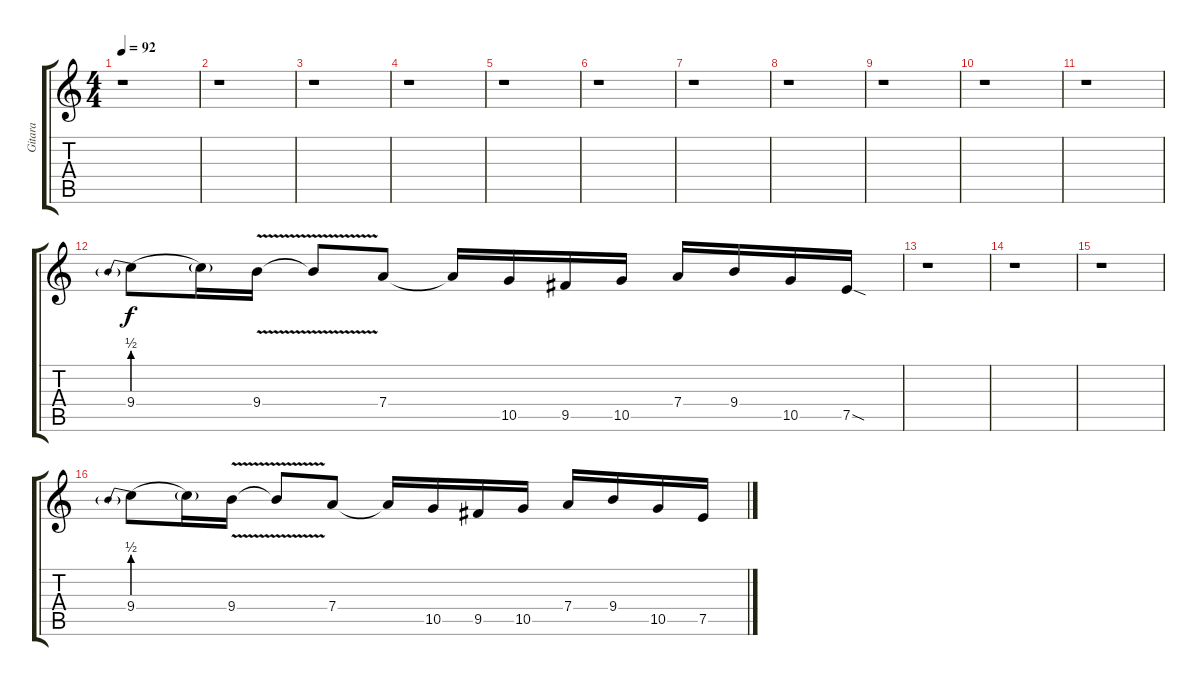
\track ("Gitara" "Gitara") {instrument overdrivenguitar}
\staff {score tabs}
\tuning (E4 B3 G3 D3 A2 E2) {hide}
\ts (4 4)
\tempo 92
\clef g2
\ks c
r.1{dy f} |
r.1 |
r.1 |
r.1 |
r.1 |
r.1 |
r.1 |
r.1 |
r.1 |
r.1 |
r.1 |
9.4{be (prebend 0 2 60 2)}.8{volume 8} 9.4{t}.16 9.4{v}.16 9.4{t}.8 7.4.8 7.4{t}.16 10.5.16 9.5.16 10.5.16 7.4.16 9.4.16 10.5.16 7.5{sod}.16 |
r.1 |
r.1 |
r.1 |
9.4{be (prebend 0 2 60 2)}.8 9.4{t}.16 9.4{v}.16 9.4{t}.8 7.4.8 7.4{t}.16 10.5.16 9.5.16 10.5.16 7.4.16 9.4.16 10.5.16 7.5.16{volume 0}
